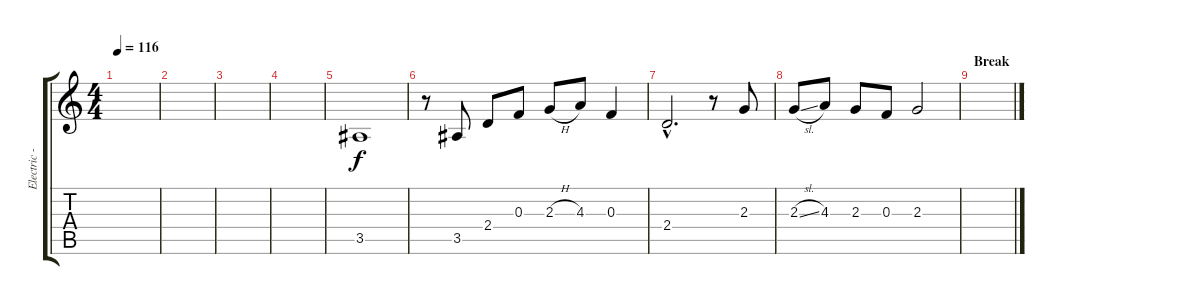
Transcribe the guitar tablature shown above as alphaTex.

\track ("Electric - Solo" "Electric -") {instrument electricguitarjazz}
\staff {score tabs}
\tuning (D4 A3 F3 C3 G2 D2) {hide}
\ts (4 4)
\tempo 116
\clef g2
\ks c
|
|
|
|
3.5.1 |
r.8 3.5.8 2.4.8 0.3.8 2.3{h}.8 4.3.8 0.3.4 |
2.4{hac}.2{d} r.8 2.3.8 |
2.3{sl}.8 4.3.8 2.3.8 0.3.8 2.3.2 |
\section ("" "Break")
